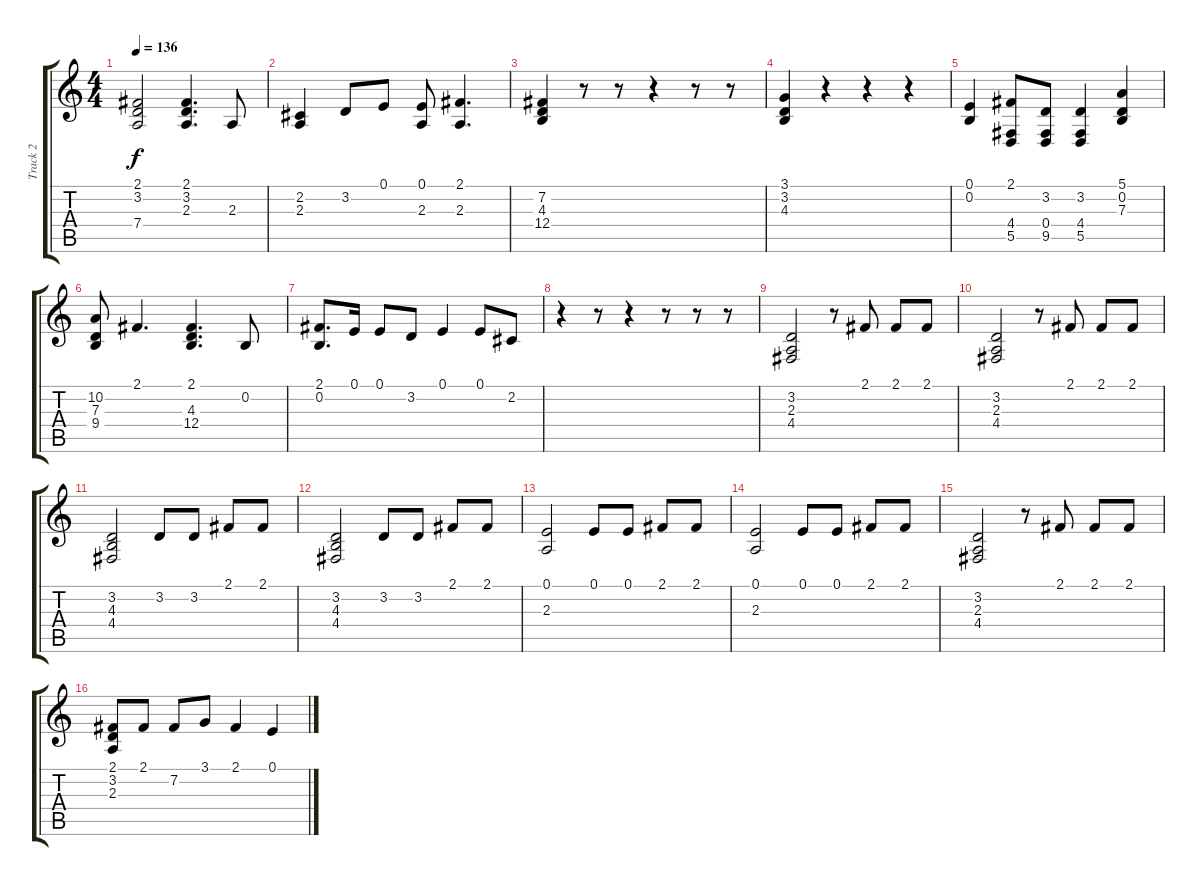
\track ("Track 2" "Track 2") {instrument acousticgrandpiano}
\staff {score tabs}
\tuning (E4 B3 G3 D3 A2 E2) {hide}
\ts (4 4)
\tempo 136
\clef g2
\ks c
(2.1 3.2 7.4).2{dy f} (2.1 3.2 2.3).4{d} 2.3.8 |
(2.2 2.3).4 3.2.8 0.1.8 (0.1 2.3).8 (2.1 2.3).4{d} |
(7.2 4.3 12.4).4 r.8 r.8 r.4 r.8 r.8 |
(3.1 3.2 4.3).4 r.4 r.4 r.4 |
(0.1 0.2).4 (2.1 4.4 5.5).8 (3.2 0.4 9.5).8 (3.2 4.4 5.5).4 (5.1 0.2 7.3).4 |
(10.2 7.3 9.4).8 2.1.4{d} (2.1 4.3 12.4).4{d} 0.2.8 |
(2.1 0.2).8{d} 0.1.16 0.1.8 3.2.8 0.1.4 0.1.8 2.2.8 |
r.4 r.8 r.4 r.8 r.8 r.8 |
(3.2 2.3 4.4).2 r.8 2.1.8 2.1.8 2.1.8 |
(3.2 2.3 4.4).2 r.8 2.1.8 2.1.8 2.1.8 |
(3.2 4.3 4.4).2 3.2.8 3.2.8 2.1.8 2.1.8 |
(3.2 4.3 4.4).2 3.2.8 3.2.8 2.1.8 2.1.8 |
(0.1 2.3).2 0.1.8 0.1.8 2.1.8 2.1.8 |
(0.1 2.3).2 0.1.8 0.1.8 2.1.8 2.1.8 |
(3.2 2.3 4.4).2 r.8 2.1.8 2.1.8 2.1.8 |
(2.1 3.2 2.3).8 2.1.8 7.2.8 3.1.8 2.1.4 0.1.4
